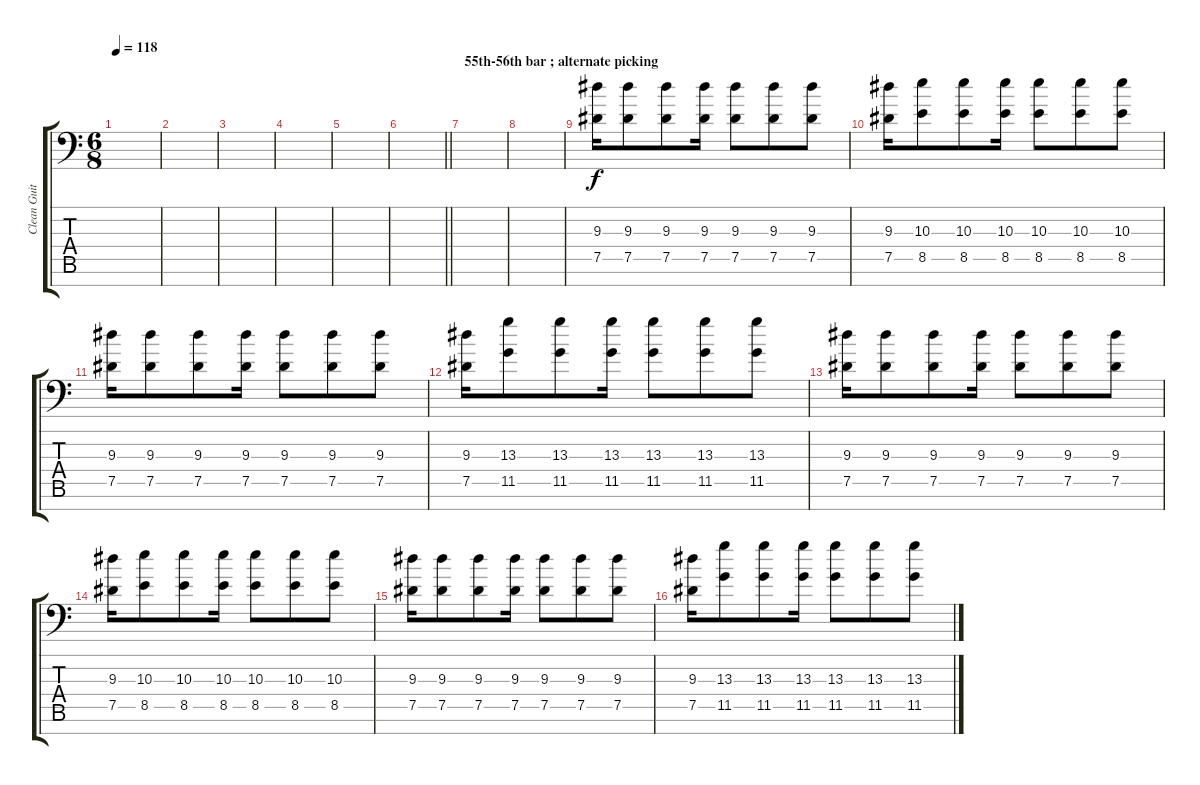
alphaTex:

\track ("Clean Guitar" "Clean Guit") {instrument acousticguitarnylon}
\staff {score tabs}
\tuning (Eb4 Bb3 Gb3 Db3 Ab2 Eb2 Bb1) {hide}
\ts (6 8)
\tempo 118
\clef f4
\ks c
|
|
|
|
|
\barLineRight lightlight
|
\section ("" "55th-56th bar ; alternate picking")
|
|
(9.3 7.5).16 (9.3 7.5).8 (9.3 7.5).8 (9.3 7.5).16 (9.3 7.5).8 (9.3 7.5).8 (9.3 7.5).8 |
(9.3 7.5).16 (10.3 8.5).8 (10.3 8.5).8 (10.3 8.5).16 (10.3 8.5).8 (10.3 8.5).8 (10.3 8.5).8 |
(9.3 7.5).16 (9.3 7.5).8 (9.3 7.5).8 (9.3 7.5).16 (9.3 7.5).8 (9.3 7.5).8 (9.3 7.5).8 |
(9.3 7.5).16 (13.3 11.5).8 (13.3 11.5).8 (13.3 11.5).16 (13.3 11.5).8 (13.3 11.5).8 (13.3 11.5).8 |
(9.3 7.5).16 (9.3 7.5).8 (9.3 7.5).8 (9.3 7.5).16 (9.3 7.5).8 (9.3 7.5).8 (9.3 7.5).8 |
(9.3 7.5).16 (10.3 8.5).8 (10.3 8.5).8 (10.3 8.5).16 (10.3 8.5).8 (10.3 8.5).8 (10.3 8.5).8 |
(9.3 7.5).16 (9.3 7.5).8 (9.3 7.5).8 (9.3 7.5).16 (9.3 7.5).8 (9.3 7.5).8 (9.3 7.5).8 |
(9.3 7.5).16 (13.3 11.5).8 (13.3 11.5).8 (13.3 11.5).16 (13.3 11.5).8 (13.3 11.5).8 (13.3 11.5).8
